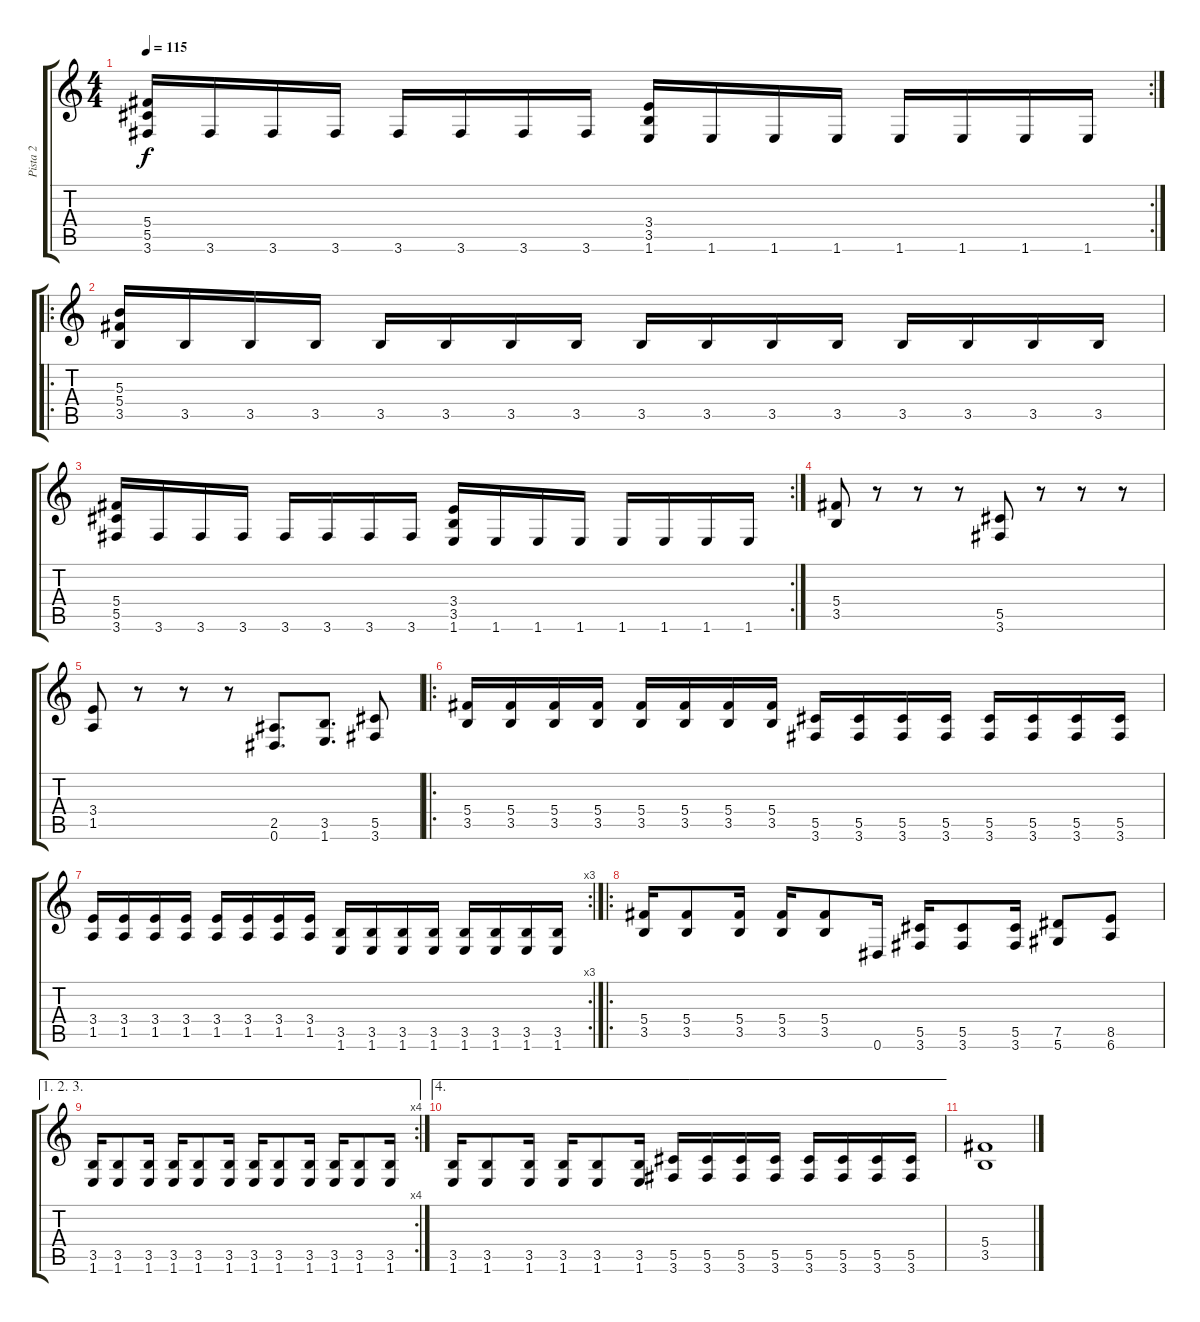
\track ("Pista 2" "Pista 2") {instrument distortionguitar}
\staff {score tabs}
\tuning (Eb4 Bb3 Gb3 Db3 Ab2 Eb2) {hide}
\rc 2
\ts (4 4)
\tempo 115
\clef g2
\ks c
(5.4 5.5 3.6).16{dy f} 3.6.16 3.6.16 3.6.16 3.6.16 3.6.16 3.6.16 3.6.16 (3.4 3.5 1.6).16 1.6.16 1.6.16 1.6.16 1.6.16 1.6.16 1.6.16 1.6.16 |
\ro
(5.3 5.4 3.5).16 3.5.16 3.5.16 3.5.16 3.5.16 3.5.16 3.5.16 3.5.16 3.5.16 3.5.16 3.5.16 3.5.16 3.5.16 3.5.16 3.5.16 3.5.16 |
\rc 2
(5.4 5.5 3.6).16 3.6.16 3.6.16 3.6.16 3.6.16 3.6.16 3.6.16 3.6.16 (3.4 3.5 1.6).16 1.6.16 1.6.16 1.6.16 1.6.16 1.6.16 1.6.16 1.6.16 |
(5.4 3.5).8 r.8 r.8 r.8 (5.5 3.6).8 r.8 r.8 r.8 |
(3.4 1.5).8 r.8 r.8 r.8 (2.5 0.6).8{d} (3.5 1.6).8{d} (5.5 3.6).8 |
\ro
(5.4 3.5).16 (5.4 3.5).16 (5.4 3.5).16 (5.4 3.5).16 (5.4 3.5).16 (5.4 3.5).16 (5.4 3.5).16 (5.4 3.5).16 (5.5 3.6).16 (5.5 3.6).16 (5.5 3.6).16 (5.5 3.6).16 (5.5 3.6).16 (5.5 3.6).16 (5.5 3.6).16 (5.5 3.6).16 |
\rc 3
(3.4 1.5).16 (3.4 1.5).16 (3.4 1.5).16 (3.4 1.5).16 (3.4 1.5).16 (3.4 1.5).16 (3.4 1.5).16 (3.4 1.5).16 (3.5 1.6).16 (3.5 1.6).16 (3.5 1.6).16 (3.5 1.6).16 (3.5 1.6).16 (3.5 1.6).16 (3.5 1.6).16 (3.5 1.6).16 |
\ro
(5.4 3.5).16 (5.4 3.5).8 (5.4 3.5).16 (5.4 3.5).16 (5.4 3.5).8 0.6.16 (5.5 3.6).16 (5.5 3.6).8 (5.5 3.6).16 (7.5 5.6).8 (8.5 6.6).8 |
\ae (1 2 3)
\rc 4
(3.5 1.6).16 (3.5 1.6).8 (3.5 1.6).16 (3.5 1.6).16 (3.5 1.6).8 (3.5 1.6).16 (3.5 1.6).16 (3.5 1.6).8 (3.5 1.6).16 (3.5 1.6).16 (3.5 1.6).8 (3.5 1.6).16 |
\ae 4
(3.5 1.6).16 (3.5 1.6).8 (3.5 1.6).16 (3.5 1.6).16 (3.5 1.6).8 (3.5 1.6).16 (5.5 3.6).16 (5.5 3.6).16 (5.5 3.6).16 (5.5 3.6).16 (5.5 3.6).16 (5.5 3.6).16 (5.5 3.6).16 (5.5 3.6).16 |
(5.4 3.5).1{volume 0}
